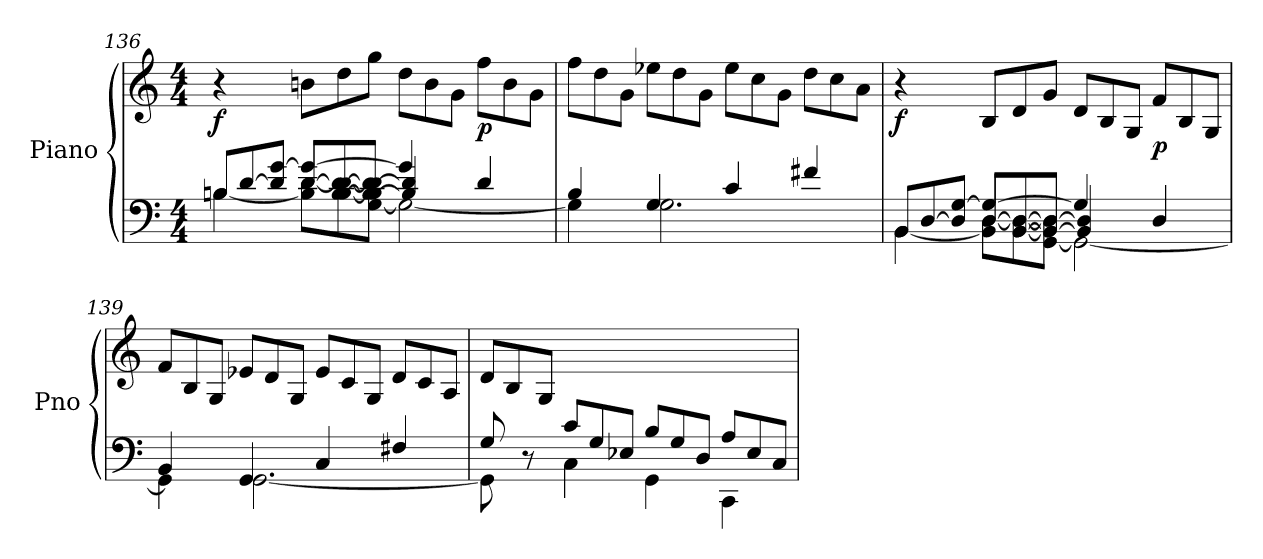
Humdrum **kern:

**kern	**kern	**dynam
*part1	*part1	*part1
*staff2	*staff1	*staff1/2
*I"Piano	*	*
*I'Pno	*	*
!!LO:LB:g=z
*clefF4	*clefG2	*
*k[]	*k[]	*
*M4/4	*M4/4	*
*Xtuplet	*	*
=136	=136	=136
*^	*	*
*	*^	*	*
!	!	!	!	!LO:DY:b
12B/L	[4Bn\	4ryy	4r	f
[12d/	.	.	.	.
12d/] [12g/J	.	.	.	.
*	*	*	*Xtuplet	*
4g/_	12B\] [12d\L	[12dL	12bn\L	.
.	[12B\ 12d\_	[12B 12d_	12dd\	.
.	[12G\ 12B\] 12d\]J	12B_ 12d_J	12gg\J	.
4g/]	2G\_	4B/] 4d/]	12dd\L	.
.	.	.	12b\	.
.	.	.	12g\J	.
!	!	!	!	!LO:DY:b
4d/	.	4ryy	12ff\L	p
.	.	.	12b\	.
.	.	.	12g\J	.
*	*v	*v	*	*
=137	=137	=137	=137
4B/	4G\]	12ff\L	.
.	.	12dd\	.
.	.	12g\J	.
4G/	2.G\	12ee-X\L	.
.	.	12dd\	.
.	.	12g\J	.
4c/	.	12ee-\L	.
.	.	12cc\	.
.	.	12g\J	.
4f#X/	.	12dd\L	.
.	.	12cc\	.
.	.	12a\J	.
=138	=138	=138	=138
*	*^	*	*
!	!	!	!	!LO:DY:b
12BB/L	[4BB\	4ryy	4r	f
[12D/	.	.	.	.
12D/] [12G/J	.	.	.	.
4G/_	12BB\] [12D\L	[12DL	12B/L	.
.	[12BB\ 12D\_	[12BB 12D_	12d/	.
.	[12GG\ 12BB\] 12D\]J	12BB_ 12D_J	12g/J	.
4G/]	2GG\_	4BB/] 4D/]	12d/L	.
.	.	.	12B/	.
.	.	.	12G/J	.
!	!	!	!	!LO:DY:b
4D/	.	4ryy	12f/L	p
.	.	.	12B/	.
.	.	.	12G/J	.
*	*v	*v	*	*
!!LO:LB:g=z
=139	=139	=139	=139
4BB/	4GG\]	12f/L	.
.	.	12B/	.
.	.	12G/J	.
4GG/	[2.GG\	12e-X/L	.
.	.	12d/	.
.	.	12G/J	.
4C/	.	12e-/L	.
.	.	12c/	.
.	.	12G/J	.
4F#X/	.	12d/L	.
.	.	12c/	.
.	.	12A/J	.
=140	=140	=140	=140
*	*^	*	*
4ryy	8G/	8GG\]	12d/L	.
.	.	.	12B/	.
.	8r	2..ryy	.	.
.	.	.	12G/J	.
12c/L	4C\	.	12ryy	.
!	!	!	!	!LO:DY:b
12G/	.	.	3%2ryy	other-dynamics
12E-X/J	.	.	.	.
12B/L	4GG\	.	.	.
12G/	.	.	.	.
12D/J	.	.	.	.
12A/L	4CC\	.	.	.
12E-/	.	.	.	.
12C/J	.	.	.	.
*v	*v	*v	*	*
=	=	=
*-	*-	*-
